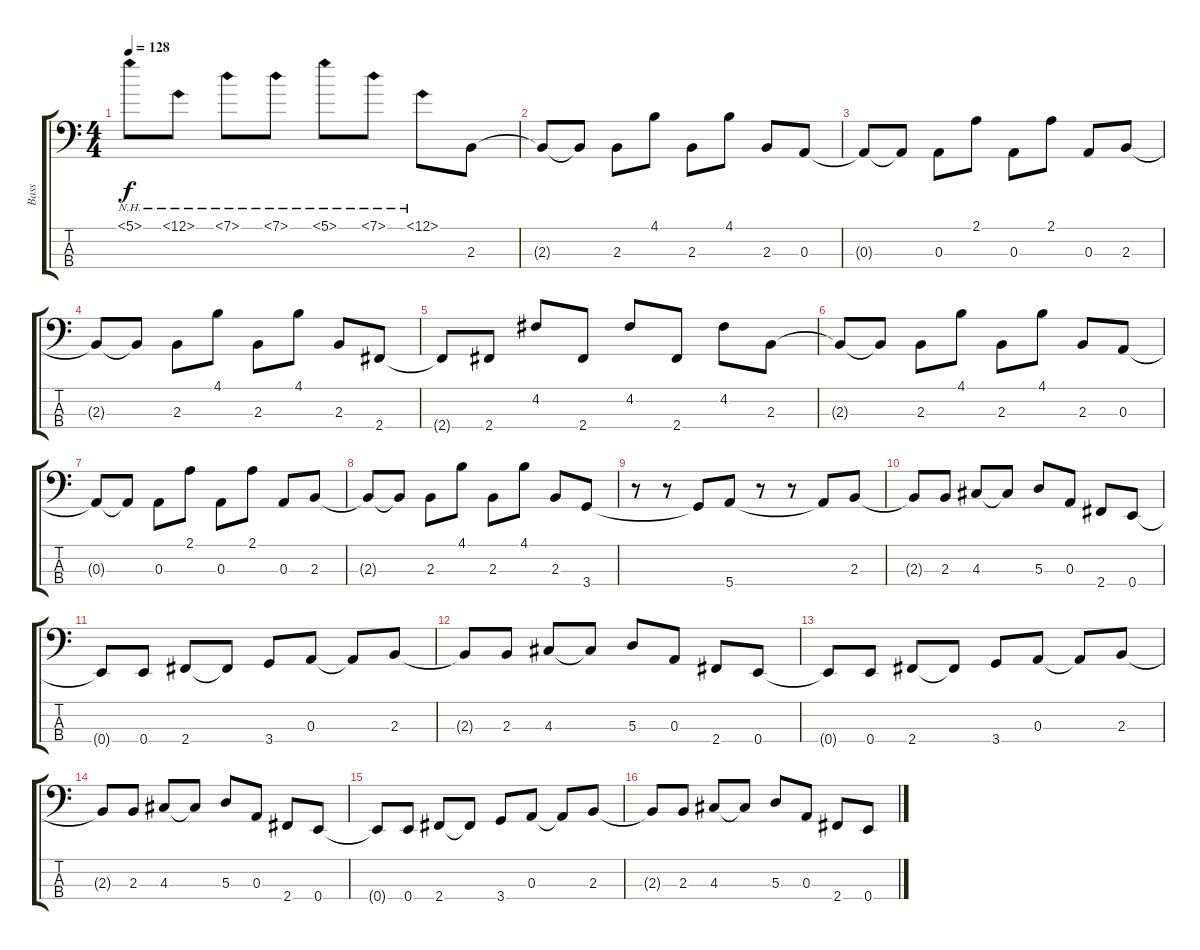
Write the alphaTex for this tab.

\track ("Bass" "Bass") {instrument electricbassfinger}
\staff {score tabs}
\tuning (G2 D2 A1 E1) {hide}
\ts (4 4)
\tempo 128
\clef f4
\ks c
5.1{nh}.8{dy f} 12.1{nh}.8 7.1{nh}.8 7.1{nh}.8 5.1{nh}.8 7.1{nh}.8 12.1{nh}.8 2.3.8 |
2.3{t}.8 2.3{t}.8 2.3.8 4.1.8 2.3.8 4.1.8 2.3.8 0.3.8 |
0.3{t}.8 0.3{t}.8 0.3.8 2.1.8 0.3.8 2.1.8 0.3.8 2.3.8 |
2.3{t}.8 2.3{t}.8 2.3.8 4.1.8 2.3.8 4.1.8 2.3.8 2.4.8 |
2.4{t}.8 2.4.8 4.2.8 2.4.8 4.2.8 2.4.8 4.2.8 2.3.8 |
2.3{t}.8 2.3{t}.8 2.3.8 4.1.8 2.3.8 4.1.8 2.3.8 0.3.8 |
0.3{t}.8 0.3{t}.8 0.3.8 2.1.8 0.3.8 2.1.8 0.3.8 2.3.8 |
2.3{t}.8 2.3{t}.8 2.3.8 4.1.8 2.3.8 4.1.8 2.3.8 3.4.8 |
r.8 r.8 3.4{t}.8 5.4.8 r.8 r.8 5.4{t}.8 2.3.8 |
2.3{t}.8 2.3.8 4.3.8 4.3{t}.8 5.3.8 0.3.8 2.4.8 0.4.8 |
0.4{t}.8 0.4.8 2.4.8 2.4{t}.8 3.4.8 0.3.8 0.3{t}.8 2.3.8 |
2.3{t}.8 2.3.8 4.3.8 4.3{t}.8 5.3.8 0.3.8 2.4.8 0.4.8 |
0.4{t}.8 0.4.8 2.4.8 2.4{t}.8 3.4.8 0.3.8 0.3{t}.8 2.3.8 |
2.3{t}.8 2.3.8 4.3.8 4.3{t}.8 5.3.8 0.3.8 2.4.8 0.4.8 |
0.4{t}.8 0.4.8 2.4.8 2.4{t}.8 3.4.8 0.3.8 0.3{t}.8 2.3.8 |
2.3{t}.8 2.3.8 4.3.8 4.3{t}.8 5.3.8 0.3.8 2.4.8 0.4.8
